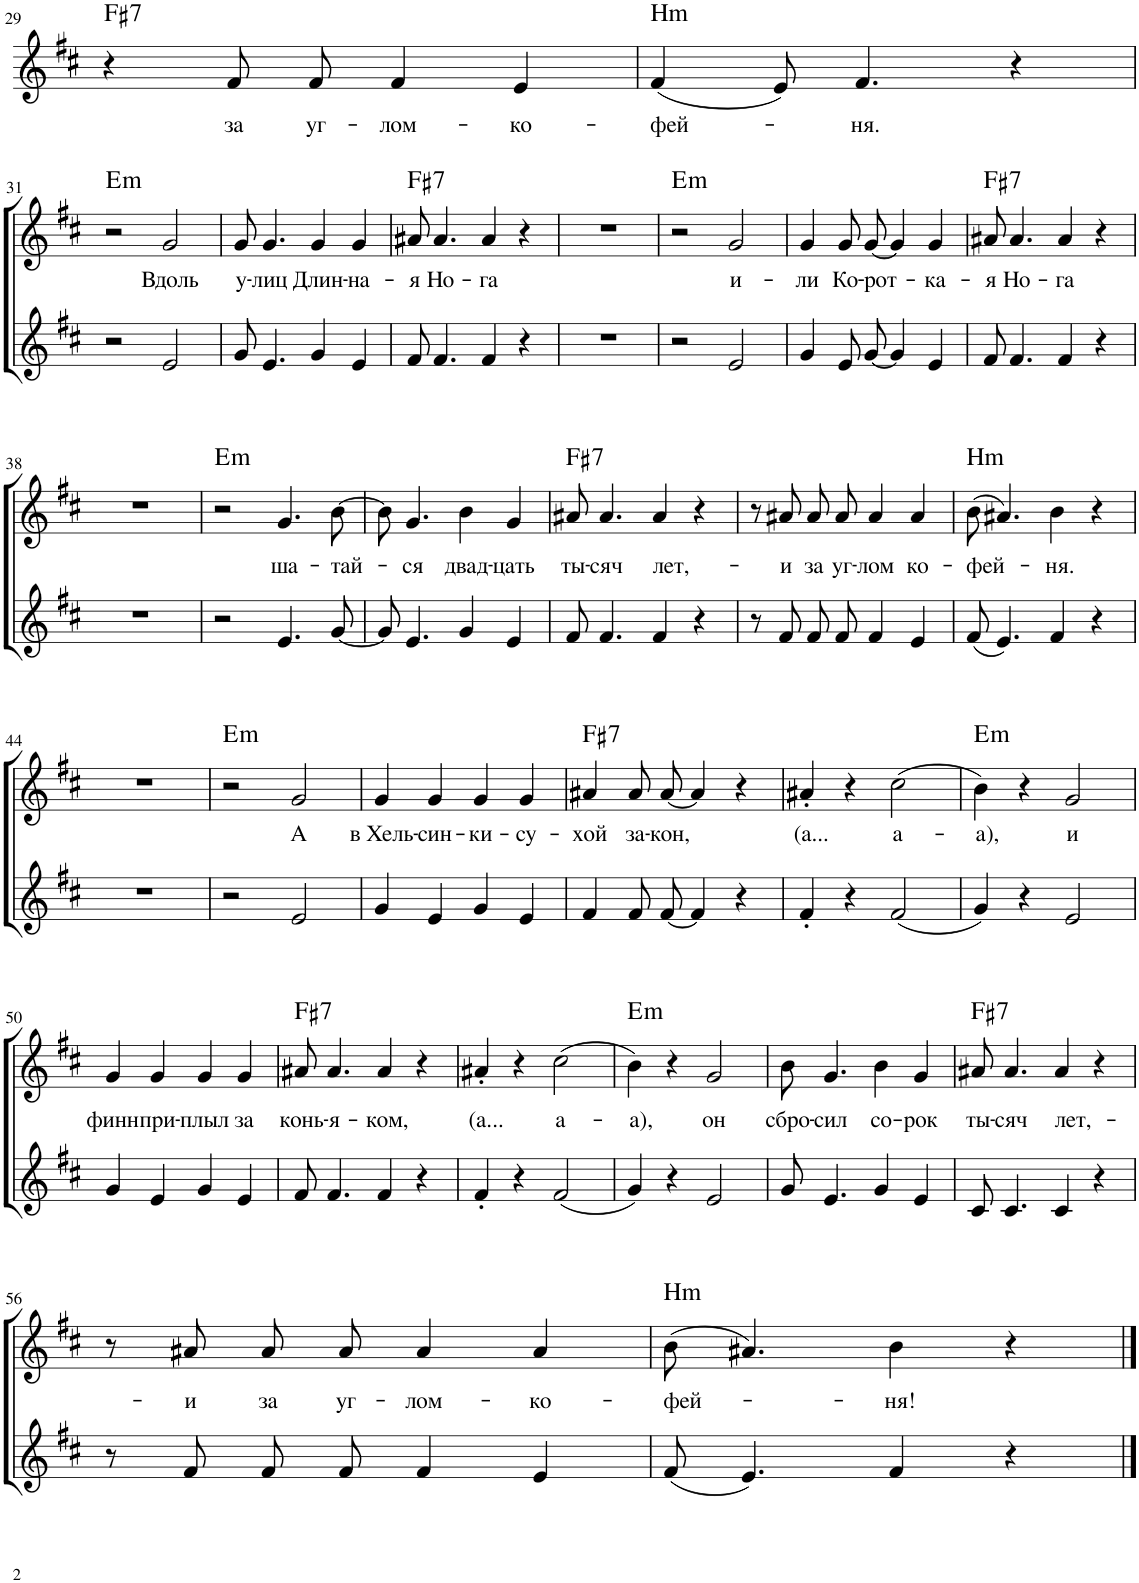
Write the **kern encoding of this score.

**kern	**text	**kern	**text	**harte
*part2	*part2	*part1	*part1	*part1
*staff2	*staff2	*staff1	*staff1	*
*I"Голос	*	*I"Голос	*	*
!!LO:PB:g=z
*clefG2	*	*clefG2	*	*
*Trd12c21	*	*Trd8c14	*	*
*k[f#c#]	*	*k[f#c#]	*	*
*M4/4	*	*M4/4	*	*
=29	=29	=29	=29	=29
4r	.	1r	.	.
!	!LO:LY:b	!	!	!
8f#/L	за	.	.	.
!	!LO:LY:b	!	!	!
8f#/J	уг-	.	.	.
!	!LO:LY:b	!	!	!
4f#/	-лом-	.	.	.
!	!LO:LY:b	!	!	!
4e/	-ко-	.	.	.
=30	=30	=30	=30	=30
!	!LO:LY:b	!	!	!
(4f#/	-фей-	1r	.	.
8e/)	.	.	.	.
!	!LO:LY:b	!	!	!
4.f#/	-ня.	.	.	.
4r	.	.	.	.
!!LO:LB:g=z
=31	=31	=31	=31	=31
!	!	!	!	!LO:H:kt=m
2r	.	2r	.	E:min
!	!	!	!LO:LY:b	!
2e/	.	2g/	Вдоль	.
=32	=32	=32	=32	=32
!	!	!	!LO:LY:b	!
8g/	.	8g/	у-	.
!	!	!	!LO:LY:b	!
4.e/	.	4.g/	-лиц	.
!	!	!	!LO:LY:b	!
4g/	.	4g/	Длин-	.
!	!	!	!LO:LY:b	!
4e/	.	4g/	-на-	.
=33	=33	=33	=33	=33
!	!	!	!LO:LY:b	!LO:H:kt=7
8f#/	.	8a#X/	-я	F#:7
!	!	!	!LO:LY:b	!
4.f#/	.	4.a#/	Но-	.
!	!	!	!LO:LY:b	!
4f#/	.	4a#/	-га	.
4r	.	4r	.	.
=34	=34	=34	=34	=34
1r	.	1r	.	.
=35	=35	=35	=35	=35
!	!	!	!	!LO:H:kt=m
2r	.	2r	.	E:min
!	!	!	!LO:LY:b	!
2e/	.	2g/	и-	.
=36	=36	=36	=36	=36
!	!	!	!LO:LY:b	!
4g/	.	4g/	-ли	.
!	!	!	!LO:LY:b	!
8e/L	.	8g/L	Ко-	.
!	!	!	!LO:LY:b	!
[8g/J	.	[8g/J	-рот-	.
4g/]	.	4g/]	.	.
!	!	!	!LO:LY:b	!
4e/	.	4g/	-ка-	.
=37	=37	=37	=37	=37
!	!	!	!LO:LY:b	!LO:H:kt=7
8f#/	.	8a#X/	-я	F#:7
!	!	!	!LO:LY:b	!
4.f#/	.	4.a#/	Но-	.
!	!	!	!LO:LY:b	!
4f#/	.	4a#/	-га	.
4r	.	4r	.	.
!!LO:LB:g=z
=38	=38	=38	=38	=38
1r	.	1r	.	.
=39	=39	=39	=39	=39
!	!	!	!	!LO:H:kt=m
2r	.	2r	.	E:min
!	!	!	!LO:LY:b	!
4.e/	.	4.g/	ша-	.
!	!	!	!LO:LY:b	!
[8g/	.	[8b\	-тай-	.
=40	=40	=40	=40	=40
8g/]	.	8b\]	.	.
!	!	!	!LO:LY:b	!
4.e/	.	4.g/	-ся	.
!	!	!	!LO:LY:b	!
4g/	.	4b\	двад-	.
!	!	!	!LO:LY:b	!
4e/	.	4g/	-цать	.
=41	=41	=41	=41	=41
!	!	!	!LO:LY:b	!LO:H:kt=7
8f#/	.	8a#X/	ты-	F#:7
!	!	!	!LO:LY:b	!
4.f#/	.	4.a#/	-сяч	.
!	!	!	!LO:LY:b	!
4f#/	.	4a#/	лет,-	.
4r	.	4r	.	.
=42	=42	=42	=42	=42
8r	.	8r	.	.
!	!	!	!LO:LY:b	!
8f#/	.	8a#X/	-и	.
!	!	!	!LO:LY:b	!
8f#/L	.	8a#/L	за	.
!	!	!	!LO:LY:b	!
8f#/J	.	8a#/J	уг-	.
!	!	!	!LO:LY:b	!
4f#/	.	4a#/	-лом	.
!	!	!	!LO:LY:b	!
4e/	.	4a#/	ко-	.
=43	=43	=43	=43	=43
!	!	!	!LO:LY:b	!LO:H:kt=Hm
(8f#/	.	(8b\	-фей-	N
4.e/)	.	4.a#X/)	.	.
!	!	!	!LO:LY:b	!
4f#/	.	4b\	-ня.	.
4r	.	4r	.	.
!!LO:LB:g=z
=44	=44	=44	=44	=44
1r	.	1r	.	.
=45	=45	=45	=45	=45
!	!	!	!	!LO:H:kt=m
2r	.	2r	.	E:min
!	!	!	!LO:LY:b	!
2e/	.	2g/	А	.
=46	=46	=46	=46	=46
!	!	!	!LO:LY:b	!
4g/	.	4g/	в Хель-	.
!	!	!	!LO:LY:b	!
4e/	.	4g/	-син-	.
!	!	!	!LO:LY:b	!
4g/	.	4g/	-ки-	.
!	!	!	!LO:LY:b	!
4e/	.	4g/	-су-	.
=47	=47	=47	=47	=47
!	!	!	!LO:LY:b	!LO:H:kt=7
4f#/	.	4a#X/	-хой	F#:7
!	!	!	!LO:LY:b	!
8f#/L	.	8a#/L	за-	.
!	!	!	!LO:LY:b	!
[8f#/J	.	[8a#/J	-кон,	.
4f#/]	.	4a#/]	.	.
4r	.	4r	.	.
=48	=48	=48	=48	=48
!	!	!	!LO:LY:b	!
4f#'/	.	4a#X'/	(а...	.
4r	.	4r	.	.
!	!	!	!LO:LY:b	!
(2f#/	.	(2cc#\	а-	.
=49	=49	=49	=49	=49
!	!	!	!LO:LY:b	!LO:H:kt=m
4g/)	.	4b\)	-а),	E:min
4r	.	4r	.	.
!	!	!	!LO:LY:b	!
2e/	.	2g/	и	.
!!LO:LB:g=z
=50	=50	=50	=50	=50
!	!	!	!LO:LY:b	!
4g/	.	4g/	финн	.
!	!	!	!LO:LY:b	!
4e/	.	4g/	при-	.
!	!	!	!LO:LY:b	!
4g/	.	4g/	-плыл	.
!	!	!	!LO:LY:b	!
4e/	.	4g/	за	.
=51	=51	=51	=51	=51
!	!	!	!LO:LY:b	!LO:H:kt=7
8f#/	.	8a#X/	конь-	F#:7
!	!	!	!LO:LY:b	!
4.f#/	.	4.a#/	-я-	.
!	!	!	!LO:LY:b	!
4f#/	.	4a#/	-ком,	.
4r	.	4r	.	.
=52	=52	=52	=52	=52
!	!	!	!LO:LY:b	!
4f#'/	.	4a#X'/	(а...	.
4r	.	4r	.	.
!	!	!	!LO:LY:b	!
(2f#/	.	(2cc#\	а-	.
=53	=53	=53	=53	=53
!	!	!	!LO:LY:b	!LO:H:kt=m
4g/)	.	4b\)	-а),	E:min
4r	.	4r	.	.
!	!	!	!LO:LY:b	!
2e/	.	2g/	он	.
=54	=54	=54	=54	=54
!	!	!	!LO:LY:b	!
8g/	.	8b\	сбро-	.
!	!	!	!LO:LY:b	!
4.e/	.	4.g/	-сил	.
!	!	!	!LO:LY:b	!
4g/	.	4b\	со-	.
!	!	!	!LO:LY:b	!
4e/	.	4g/	-рок	.
=55	=55	=55	=55	=55
!	!	!	!LO:LY:b	!LO:H:kt=7
8c#/	.	8a#X/	ты-	F#:7
!	!	!	!LO:LY:b	!
4.c#/	.	4.a#/	-сяч	.
!	!	!	!LO:LY:b	!
4c#/	.	4a#/	лет,-	.
4r	.	4r	.	.
!!LO:LB:g=z
=56	=56	=56	=56	=56
8r	.	8r	.	.
!	!	!	!LO:LY:b	!
8f#/	.	8a#X/	-и	.
!	!	!	!LO:LY:b	!
8f#/L	.	8a#/L	за	.
!	!	!	!LO:LY:b	!
8f#/J	.	8a#/J	уг-	.
!	!	!	!LO:LY:b	!
4f#/	.	4a#/	-лом-	.
!	!	!	!LO:LY:b	!
4e/	.	4a#/	-ко-	.
=57	=57	=57	=57	=57
!	!	!	!LO:LY:b	!LO:H:kt=Hm
(8f#/	.	(8b\	-фей-	N
4.e/)	.	4.a#X/)	.	.
!	!	!	!LO:LY:b	!
4f#/	.	4b\	-ня!	.
4r	.	4r	.	.
==	==	==	==	==
*-	*-	*-	*-	*-
